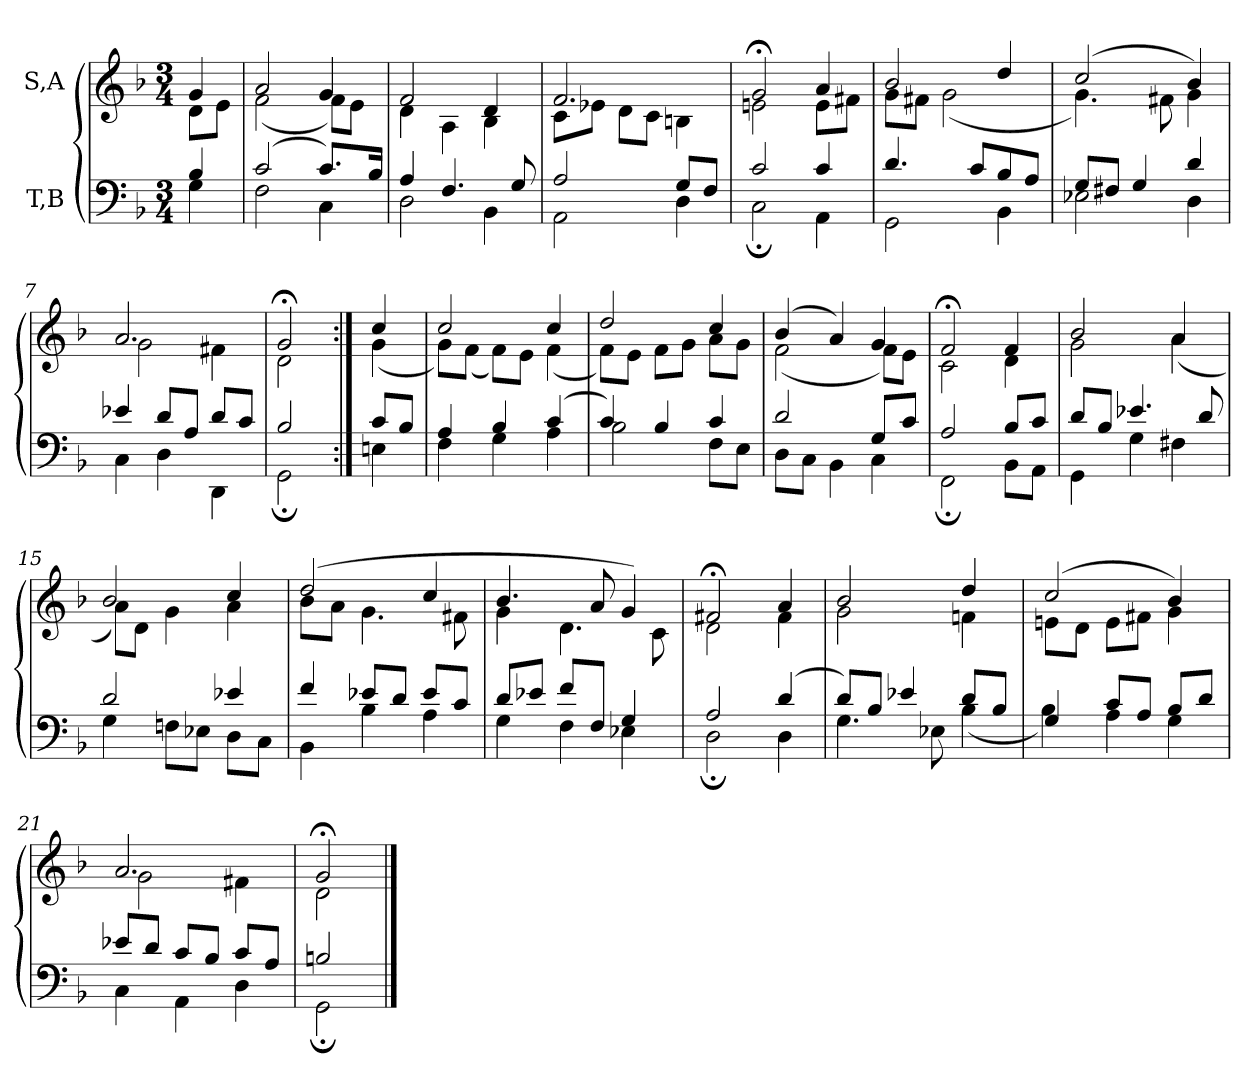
**kern	**kern
*part2	*part1
*staff2	*staff1
*I"T,B	*I"S,A
*clefF4	*clefG2
*k[b-]	*k[b-]
*M3/4	*M3/4
=	=
*^	*^
4B-	4G	4g	8dL
.	.	.	8eJ
=1	=1	=1	=1
(>2c	2F	2a	(<2f
8.cL)	4C	4g	8fL)
.	.	.	8eJ
16B-Jk	.	.	.
=2	=2	=2	=2
4A	2D	2f	4d
4.F	.	.	4A
.	4BB-	4d	4B-
8G	.	.	.
=3	=3	=3	=3
2A	2AA	2.f	8cL
.	.	.	8e-XJ
.	.	.	8dL
.	.	.	8cJ
8GL	4D	.	4Bn
8FJ	.	.	.
=4	=4	=4	=4
2c	2C;	2g;<	2en
4c	4AA	4a	8eL
.	.	.	8f#XJ
=5	=5	=5	=5
4.d	2GG	2b-	8gL
.	.	.	8f#XJ
.	.	.	(<2g
8cL	.	.	.
8B-	4BB-	4dd	.
8AJ	.	.	.
=6	=6	=6	=6
8GL	2E-X	(>2cc	4.g)
8F#XJ	.	.	.
4G	.	.	.
.	.	.	8f#X
4d	4D	4b-)	4g
=7	=7	=7	=7
4e-X	4C	2.a	2g
8dL	4D	.	.
8AJ	.	.	.
8dL	4DD	.	4f#X
8cJ	.	.	.
=934	=934	=934	=934
2B-	2GG;	2g;<	2d
=935:|!	=935:|!	=935:|!	=935:|!
8cL	4En	4cc	(<4g
8B-J	.	.	.
=10	=10	=10	=10
4A	4F	2cc	8gL)
.	.	.	(<8fJ
4B-	4G	.	8fL)
.	.	.	8eJ
(>4c	4A	4cc	(<4f
=11	=11	=11	=11
4c)	2B-	2dd	8fL)
.	.	.	8eJ
4B-	.	.	8fL
.	.	.	8gJ
4c	8FL	4cc	8aL
.	8EJ	.	8gJ
=12	=12	=12	=12
2d	8DL	(>4b-	(<2f
.	8CJ	.	.
.	4BB-	4a)	.
8GL	4C	4g	8fL)
8cJ	.	.	8eJ
=13	=13	=13	=13
2A	2FF;	2f;<	2c
8B-L	8BB-L	4f	4d
8cJ	8AAJ	.	.
=14	=14	=14	=14
8dL	4GG	2b-	2g
8B-J	.	.	.
4.e-X	4G	.	.
.	4F#X	4a	(<4a
8d	.	.	.
=15	=15	=15	=15
2d	4G	2b-	8aL)
.	.	.	8dJ
.	8FnL	.	4g
.	8E-XJ	.	.
4e-X	8DL	4cc	4a
.	8CJ	.	.
=16	=16	=16	=16
4f	4BB-	(>2dd	8b-L
.	.	.	8aJ
8e-XL	4B-	.	4.g
8dJ	.	.	.
8e-L	4A	4cc	.
8cJ	.	.	8f#X
=17	=17	=17	=17
8dL	4G	4.b-	4g
8e-XJ	.	.	.
8fL	4F	.	4.d
8FJ	.	8a	.
4G	4E-X	4g)	.
.	.	.	8c
=18	=18	=18	=18
2A	2D;	2f#X;<	2d
(>4d	4D	4a	4f#
=19	=19	=19	=19
8dL)	4.G	2b-	2g
8B-J	.	.	.
4e-X	.	.	.
.	8E-X	.	.
8dL	(<4B-	4dd	4fn
8B-J	.	.	.
=20	=20	=20	=20
4G	4B-)	(>2cc	8enL
.	.	.	8dJ
8cL	4A	.	8eL
8AJ	.	.	8f#XJ
8B-L	4G	4b-)	4g
8dJ	.	.	.
=21	=21	=21	=21
8e-XL	4C	2.a	2g
8dJ	.	.	.
8cL	4AA	.	.
8B-J	.	.	.
8cL	4D	.	4f#X
8AJ	.	.	.
=948	=948	=948	=948
2Bn	2GG;	2g;<	2d
*v	*v	*	*
*	*v	*v
==	==
*-	*-
